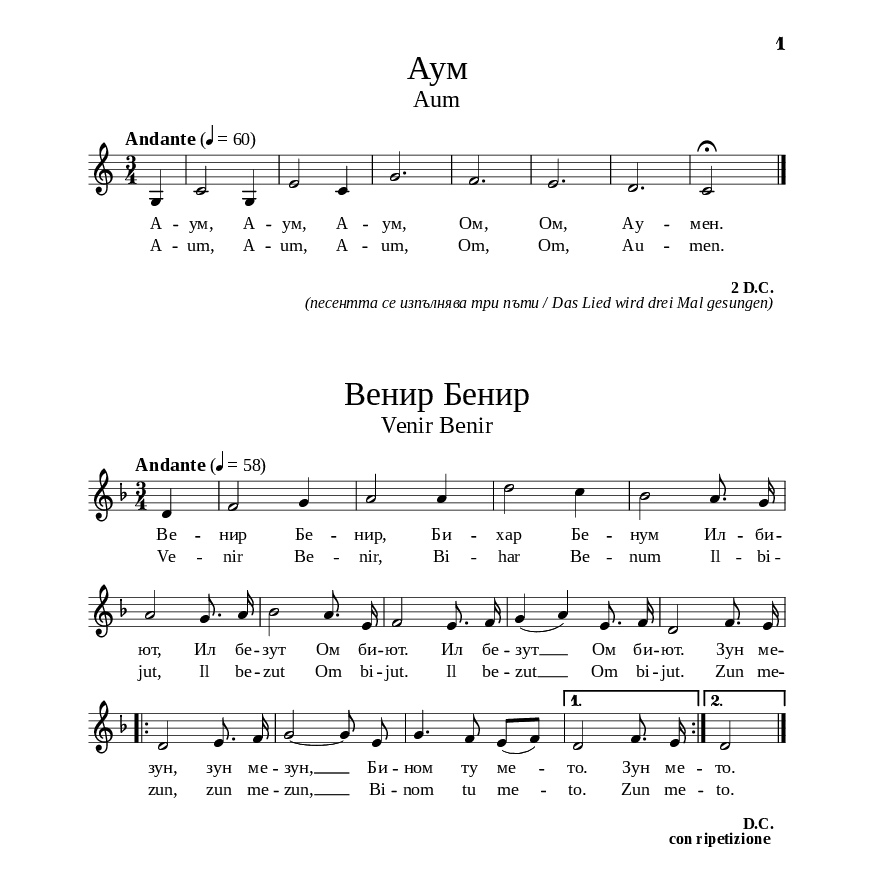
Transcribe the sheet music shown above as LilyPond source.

\version "2.24.3"

% include paper part and global functions
\include "include/globals.ily"

\bookpart {
  \label #'ref075
  \tocItem \markup "Аум – Aum"
  \include "include/bookpart-paper.ily"
  \score {
    \include "include/score-layout.ily"

    \new Voice \absolute {

      \clef treble
      \key c \major
      \time 3/4
      \tempoFunc "Andante" 4 "60"
      \autoBeamOff
      \partial 4

      g4 |  c'2 g4 | e'2 c'4 | g'2. |  f'2. | e'2. | d'2. | c'2 \fermata s4 | \bar "|."
    }

    \addlyrics {
      А -- ум, А
      -- ум, А -- ум, Ом, Ом, Ау -- мен.
    }


    \addlyrics {
      A -- um, A
      -- um, A -- um, Om, Om, Au -- men.
    }

    \header {
      title = \titleFunc "Аум" "Aum"
    }

    \midi{}

  } % score

  \markup \empty-two
  \markup \dc-one "2 D.C."
  \markup \italic \dc-one-nobold "(песентта се изпълнява три пъти / Das Lied wird drei Mal gesungen)"


  \markup \empty-three
  % include foreign translation(s) of the song

  \label #'ref076
  \tocItem \markup "Венир Бенир – Venir Benir"

  \score {
    \include "include/score-layout.ily"

    \new Voice \absolute {
      \clef treble
      \key d \minor
      \time 3/4
      \tempoFunc "Andante" 4 "58"
      \autoBeamOff

      \partial 4
      d'4 | f'2 g'4 | a'2 a'4 | d''2 c''4 | bes'2 a'8. g'16 \break |

      a'2 g'8. a'16 | bes'2 a'8. e'16 | f'2 e'8. f'16 | g'4 ( a' ) e'8. f'16 |  d'2 f'8. e'16 \break |

      \repeat volta 2 { d'2 e'8. f'16 | g'2 ~ g'8 e' | g'4. f'8 e' [( f' )] |} \alternative { { d'2 f'8. e'16  | } { d'2 \break \bar "|."} }
    }

    \addlyrics {
      Ве -- нир Бе
      -- нир, Би -- хар Бе -- нум Ил -- би -- ют, Ил
      бе -- зут Ом би -- ют. Ил бе -- зут __ Ом би --
      ют. Зун ме -- зун, зун ме -- зун, __ Би -- ном ту
      ме -- то. Зун ме -- то.
    }

    \addlyrics {
      Ve -- nir Be
      -- nir, Bi -- har Be -- num Il -- bi -- jut, Il
      be -- zut Om bi -- jut. Il be -- zut __ Om bi --
      jut. Zun me -- zun, zun me -- zun, __ Bi -- nom tu
      me -- to. Zun me -- to.
    }


    \header {
      title = \titleFunc "Венир Бенир" "Venir Benir"
    }

    \midi{}

  } % score

  \markup \empty-one
  \markup \dc-two "D.C." "con ripetizione "


} % bookpart


